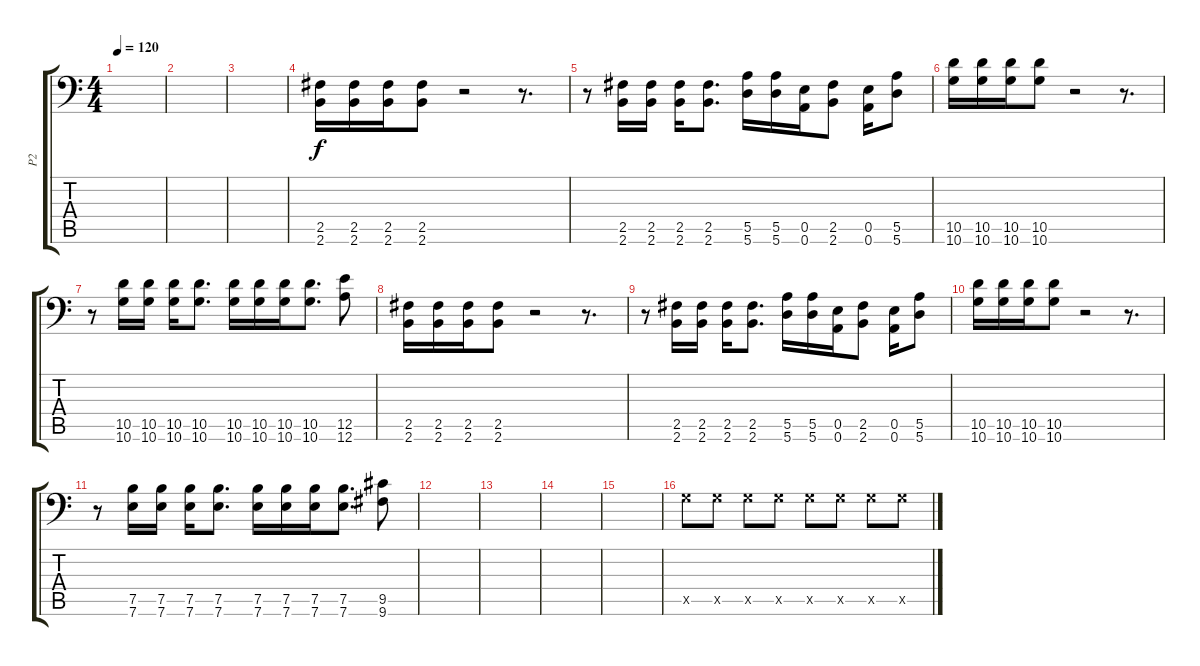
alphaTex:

\track ("Р2" "Р2") {instrument distortionguitar}
\staff {score tabs}
\tuning (B3 Gb3 D3 A2 E2 A1) {hide}
\ts (4 4)
\tempo 120
\clef f4
\ks c
|
|
|
(2.5 2.6).16{volume 16} (2.5 2.6).16 (2.5 2.6).16 (2.5 2.6).8 r.2 r.8{d} |
r.8 (2.5 2.6).16 (2.5 2.6).16 (2.5 2.6).16 (2.5 2.6).8{d} (5.5 5.6).16 (5.5 5.6).16 (0.5 0.6).16 (2.5 2.6).8 (0.5 0.6).16 (5.5 5.6).8 |
(10.5 10.6).16 (10.5 10.6).16 (10.5 10.6).16 (10.5 10.6).8 r.2 r.8{d} |
r.8 (10.5 10.6).16 (10.5 10.6).16 (10.5 10.6).16 (10.5 10.6).8{d} (10.5 10.6).16 (10.5 10.6).16 (10.5 10.6).16 (10.5 10.6).8{d} (12.5 12.6).8 |
(2.5 2.6).16 (2.5 2.6).16 (2.5 2.6).16 (2.5 2.6).8 r.2 r.8{d} |
r.8 (2.5 2.6).16 (2.5 2.6).16 (2.5 2.6).16 (2.5 2.6).8{d} (5.5 5.6).16 (5.5 5.6).16 (0.5 0.6).16 (2.5 2.6).8 (0.5 0.6).16 (5.5 5.6).8 |
(10.5 10.6).16 (10.5 10.6).16 (10.5 10.6).16 (10.5 10.6).8 r.2 r.8{d} |
r.8 (7.5 7.6).16 (7.5 7.6).16 (7.5 7.6).16 (7.5 7.6).8{d} (7.5 7.6).16 (7.5 7.6).16 (7.5 7.6).16 (7.5 7.6).8{d} (9.5 9.6).8 |
|
|
|
|
3.5{x}.8{volume 15} 3.5{x}.8 3.5{x}.8 3.5{x}.8 3.5{x}.8 3.5{x}.8 3.5{x}.8 3.5{x}.8
